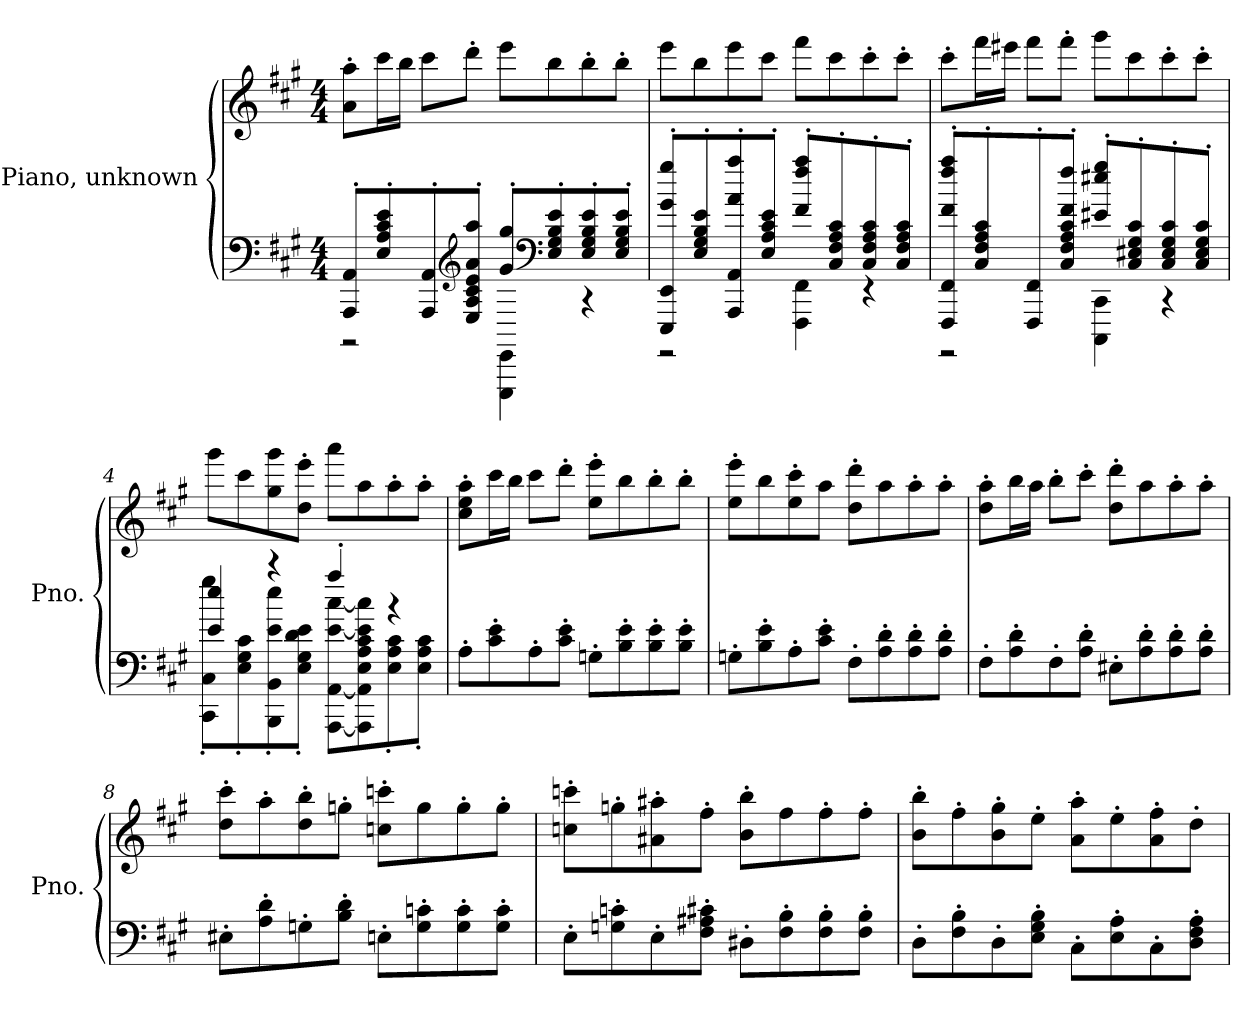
**kern	**kern
*part1	*part1
*staff2	*staff1
*I"Piano, unknown	*
*I'Pno.	*
*clefF4	*clefG2
*k[f#c#g#]	*k[f#c#g#]
*M4/4	*M4/4
*MM120	*MM120
=1	=1
*^	*
8AAA/' 8AA/'L	2r	8a\' 8aa\'L
8E/' 8A/' 8c#/' 8e/'	.	16ccc#\L
.	.	16bb\JJ
8AAA/' 8AA/'	.	8ccc#\L
*clefG2	*	*
8E/' 8A/' 8c#/' 8e/' 8a/' 8aa/'J	.	8ddd'\J
8g#/' 8gg#/'L	4EEE\ 4EE\	8eee\L
*clefF4	*	*
8E/' 8G#/' 8B/' 8e/'	.	8bb\
8E/' 8G#/' 8B/' 8e/'	4r	8bb'\
8E/' 8G#/' 8B/' 8e/'J	.	8bb'\J
=2	=2	=2
8EEE/' 8EE/' 8g#/' 8gg#/'L	2r	8eee\L
8E/' 8G#/' 8B/' 8e/'	.	8bb\
8AAA/' 8AA/' 8a/' 8aa/'	.	8eee\
8E/' 8A/' 8c#/' 8e/'J	.	8ccc#\J
8f#/' 8ff#/' 8aa/'L	4FFF#\ 4FF#\	8fff#\L
8C#/' 8F#/' 8A/' 8c#/'	.	8ccc#\
8C#/' 8F#/' 8A/' 8c#/'	4r	8ccc#'\
8C#/' 8F#/' 8A/' 8c#/'J	.	8ccc#'\J
=3	=3	=3
8FFF#/' 8FF#/' 8f#/' 8ff#/' 8aa/'L	2r	8ccc#'\L
8C#/' 8F#/' 8A/' 8c#/'	.	16fff#\L
.	.	16eee#X\JJ
8FFF#/' 8FF#/'	.	8fff#\L
8C#/' 8F#/' 8A/' 8c#/' 8f#/' 8ff#/'J	.	8fff#'\J
8e#X/' 8ee#X/' 8gg#/'L	4CCC#\ 4CC#\	8ggg#\L
8C#/' 8E#X/' 8G#/' 8c#/'	.	8ccc#\
8C#/' 8E#/' 8G#/' 8c#/'	4r	8ccc#'\
8C#/' 8E#/' 8G#/' 8c#/'J	.	8ccc#'\J
!!LO:LB:g=z
=4	=4	=4
4e/ 4ee/	8CC#\' 8C#\' 8gg#\'L	8ggg#\L
.	8E\' 8G#\' 8c#\'	8ccc#\
4r	8BBB\' 8BB\' 8e\' 8ee\'	8gg#\ 8ggg#\
.	8E\' 8G#\' 8d\' 8e\'J	8dd\' 8eee\'J
4aa'/	[8AAA\ [8AA\ [8e\ [8cc#\L	8aaa\L
.	8AAA\] 8AA\] 8E\ 8A\ 8c#\ 8e\] 8cc#\]	8aa\
4r	8E\' 8A\' 8c#\'	8aa'\
.	8E\' 8A\' 8c#\'J	8aa'\J
*v	*v	*
=5	=5
8A'\L	8cc#\' 8ee\' 8aa\'L
8c#\' 8e\'	16ccc#\L
.	16bb\JJ
8A'\	8ccc#\L
8c#\' 8e\'J	8ddd'\J
8Gn'\L	8ee\' 8eee\'L
8B\' 8e\'	8bb\
8B\' 8e\'	8bb'\
8B\' 8e\'J	8bb'\J
=6	=6
8Gn'\L	8ee\' 8eee\'L
8B\' 8e\'	8bb\
8A'\	8ee\' 8ccc#\'
8c#\' 8e\'J	8aa\J
8F#'\L	8dd\' 8ddd\'L
8A\' 8d\'	8aa\
8A\' 8d\'	8aa'\
8A\' 8d\'J	8aa'\J
!!LO:LB:g=z
=7	=7
8F#'\L	8dd\' 8aa\'L
8A\' 8d\'	16bb\L
.	16aa\JJ
8F#'\	8bb'\L
8A\' 8d\'J	8ccc#'\J
8E#X'\L	8dd\' 8ddd\'L
8A\' 8d\'	8aa\
8A\' 8d\'	8aa'\
8A\' 8d\'J	8aa'\J
=8	=8
8E#X'\L	8dd\' 8ccc#\'L
8A\' 8d\'	8aa'\
8Gn'\	8dd\' 8bb\'
8B\' 8d\'J	8ggn'\J
8En'\L	8ccn\' 8cccn\'L
8G\' 8cn\'	8gg\
8G\' 8c\'	8gg'\
8G\' 8c\'J	8gg'\J
=9	=9
8E'\L	8ccn\' 8cccn\'L
8Gn\' 8cn\'	8ggn'\
8E'\	8a#X\' 8aa#X\'
8F#\' 8A#X\' 8c#X\'J	8ff#'\J
8D#X'\L	8b\' 8bb\'L
8F#\' 8B\'	8ff#\
8F#\' 8B\'	8ff#'\
8F#\' 8B\'J	8ff#'\J
!!LO:LB:g=z
=10	=10
8D'\L	8b\' 8bb\'L
8F#\' 8B\'	8ff#'\
8D'\	8b\' 8gg#\'
8E\' 8G#\' 8B\'J	8ee'\J
8C#'\L	8a\' 8aa\'L
8E\' 8A\'	8ee'\
8C#'\	8a\' 8ff#\'
8D\' 8F#\' 8A\'J	8dd'\J
=	=
*-	*-
